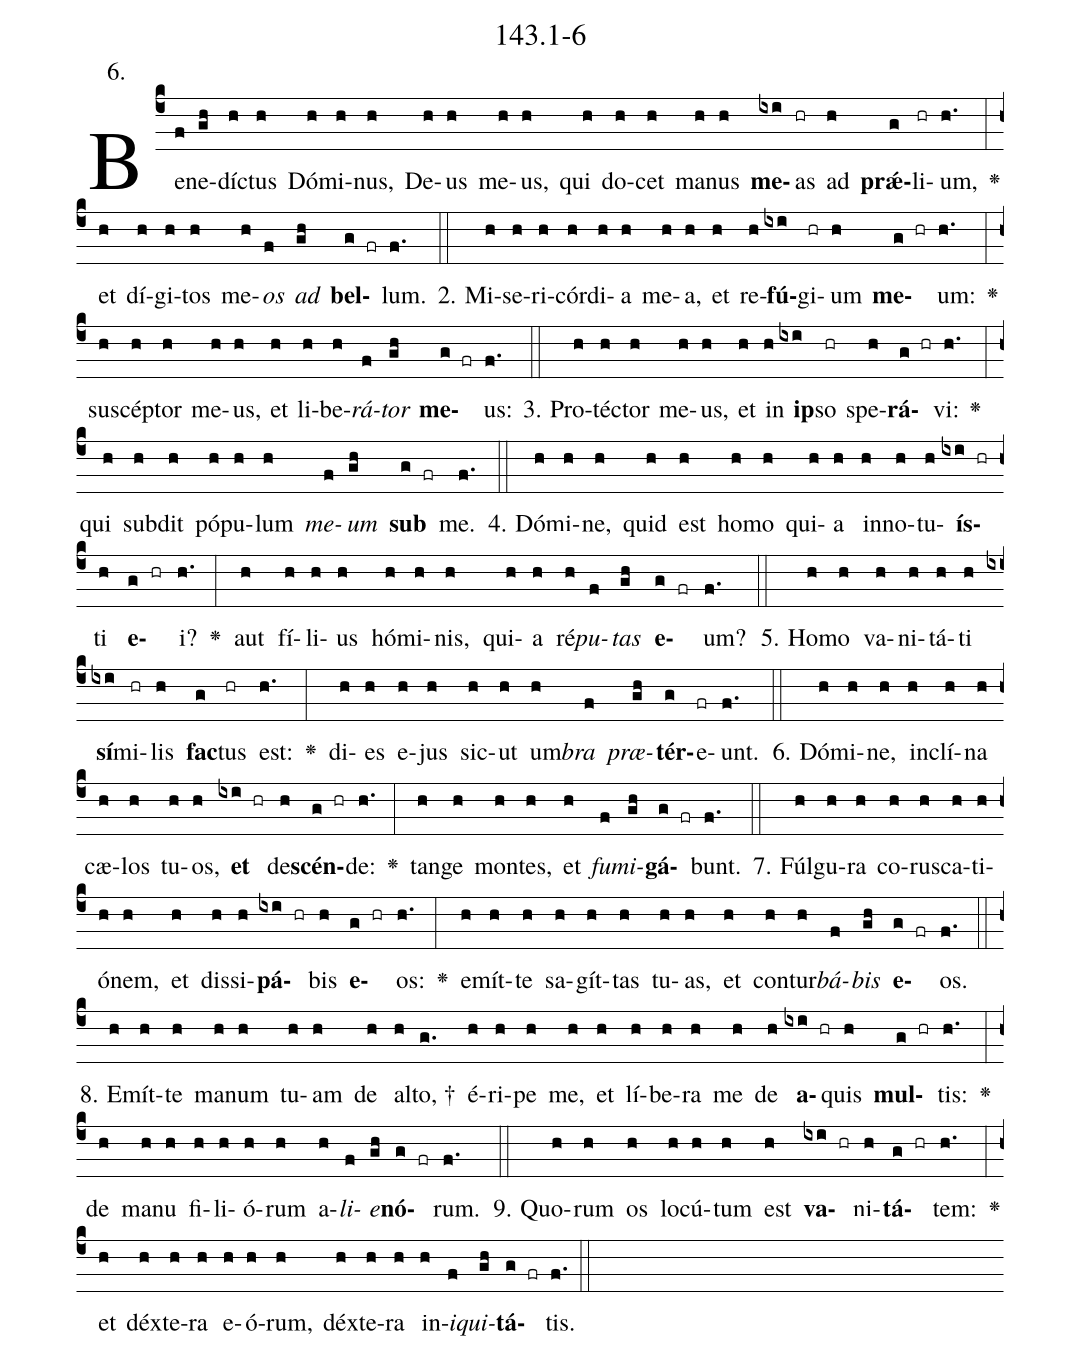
name: 143.1-6;
annotation: 6.;
%%
(c4)Be(f)ne(gh)díc(h)tus(h) Dó(h)mi(h)nus,(h) De(h)us(h) me(h)us,(h) qui(h) do(h)cet(h) ma(h)nus(h) <b>me</b>(ixi)as(hr) ad(h) <b>prǽ</b>(g)li(hr)um,(h.) <v>\greheightstar</v>(:) et(h) dí(h)gi(h)tos(h) me(h)<i>os</i>(f) <i>ad</i>(gh) <b>bel</b>(g fr)lum.(f.) (::)
2. Mi(h)se(h)ri(h)cór(h)di(h)a(h) me(h)a,(h) et(h) re(h)<b>fú</b>(ixi)gi(hr)um(h) <b>me</b>(g hr)um:(h.) <v>\greheightstar</v>(:) su(h)scép(h)tor(h) me(h)us,(h) et(h) li(h)be(h)<i>rá</i>(f)<i>tor</i>(gh) <b>me</b>(g fr)us:(f.) (::)
3. Pro(h)téc(h)tor(h) me(h)us,(h) et(h) in(h) <b>ip</b>(ixi)so(hr) spe(h)<b>rá</b>(g hr)vi:(h.) <v>\greheightstar</v>(:) qui(h) sub(h)dit(h) pó(h)pu(h)lum(h) <i>me</i>(f)<i>um</i>(gh) <b>sub</b>(g fr) me.(f.) (::)
4. Dó(h)mi(h)ne,(h) quid(h) est(h) ho(h)mo(h) qui(h)a(h) in(h)no(h)tu(h)<b>ís</b>(ixi hr)ti(h) <b>e</b>(g hr)i?(h.) <v>\greheightstar</v>(:) aut(h) fí(h)li(h)us(h) hó(h)mi(h)nis,(h) qui(h)a(h) ré(h)<i>pu</i>(f)<i>tas</i>(gh) <b>e</b>(g fr)um?(f.) (::)
5. Ho(h)mo(h) va(h)ni(h)tá(h)ti(h) <b>sí</b>(ixi)mi(hr)lis(h) <b>fac</b>(g)tus(hr) est:(h.) <v>\greheightstar</v>(:) di(h)es(h) e(h)jus(h) sic(h)ut(h) um(h)<i>bra</i>(f) <i>præ</i>(gh)<b>tér</b>(g)e(fr)unt.(f.) (::)
6. Dó(h)mi(h)ne,(h) in(h)clí(h)na(h) cæ(h)los(h) tu(h)os,(h) <b>et</b>(ixi hr) de(h)<b>scén</b>(g hr)de:(h.) <v>\greheightstar</v>(:) tan(h)ge(h) mon(h)tes,(h) et(h) <i>fu</i>(f)<i>mi</i>(gh)<b>gá</b>(g fr)bunt.(f.) (::)
7. Fúl(h)gu(h)ra(h) co(h)rus(h)ca(h)ti(h)ó(h)nem,(h) et(h) dis(h)si(h)<b>pá</b>(ixi hr)bis(h) <b>e</b>(g hr)os:(h.) <v>\greheightstar</v>(:) e(h)mít(h)te(h) sa(h)gít(h)tas(h) tu(h)as,(h) et(h) con(h)tur(h)<i>bá</i>(f)<i>bis</i>(gh) <b>e</b>(g fr)os.(f.) (::)
8. E(h)mít(h)te(h) ma(h)num(h) tu(h)am(h) de(h) al(h)to, †(g.) é(h)ri(h)pe(h) me,(h) et(h) lí(h)be(h)ra(h) me(h) de(h) <b>a</b>(ixi hr)quis(h) <b>mul</b>(g hr)tis:(h.) <v>\greheightstar</v>(:) de(h) ma(h)nu(h) fi(h)li(h)ó(h)rum(h) a(h)<i>li</i>(f)<i>e</i>(gh)<b>nó</b>(g fr)rum.(f.) (::)
9. Quo(h)rum(h) os(h) lo(h)cú(h)tum(h) est(h) <b>va</b>(ixi hr)ni(h)<b>tá</b>(g hr)tem:(h.) <v>\greheightstar</v>(:) et(h) déx(h)te(h)ra(h) e(h)ó(h)rum,(h) déx(h)te(h)ra(h) in(h)<i>i</i>(f)<i>qui</i>(gh)<b>tá</b>(g fr)tis.(f.) (::)
